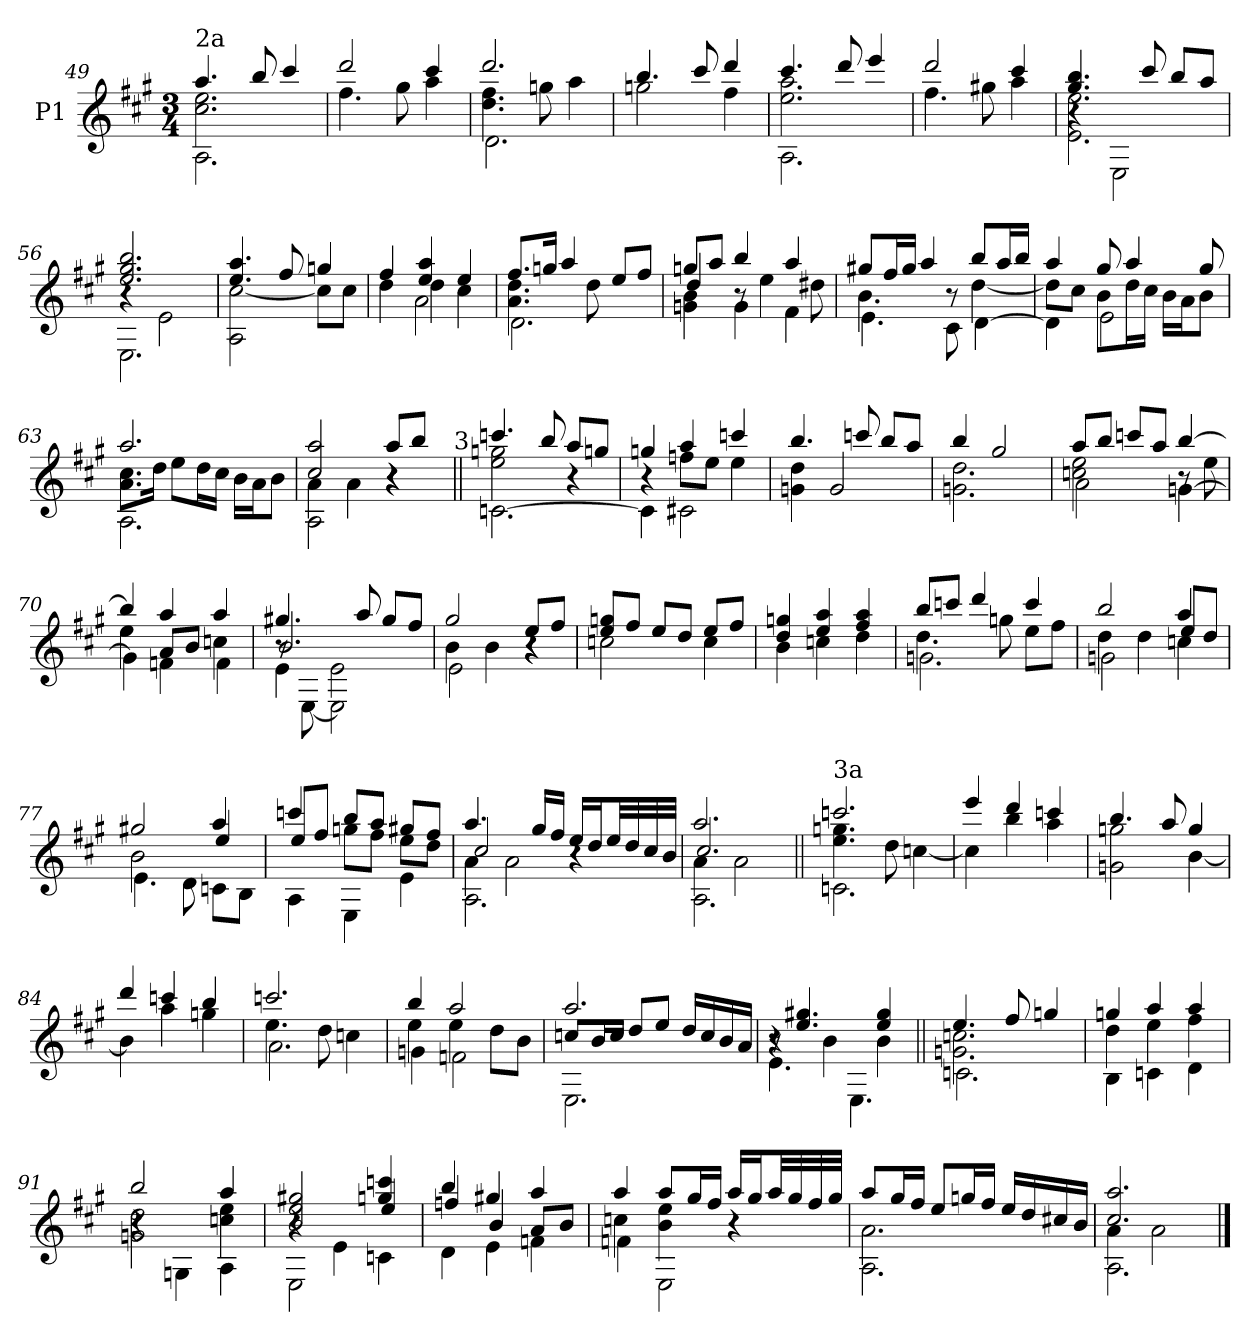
**kern
*part1
*staff1
*I"P1
!!LO:PB:g=z
*clefG2
*ITrd7c12
*k[f#c#g#]
*A:
*M3/4
=49
*^
*	*^
!LO:TX:a:t=2a	!	!
4.ai/	2.c#i\ 2.ei	2.AAi\
8bi/	.	.
4cc#i/	.	.
*	*v	*v
=50	=50
2ddi/	4.f#i\
.	8g#i\
4cc#i/	4ai\
=51	=51
*	*^
2.ddi/	4.di\ 4.f#i	2.Di\
.	8gni\	.
.	4ai\	.
*	*v	*v
=52	=52
4.bi/	2gni\
8cc#i/	.
4ddi/	4f#i\
=53	=53
*	*^
4.cc#i/	2.ei\ 2.ai	2.AAi\
8ddi/	.	.
4eei/	.	.
*	*v	*v
=54	=54
2ddi/	4.f#i\
.	8g#Xi\
4cc#i/	4ai\
=55	=55
*	*^
4.g#i/ 4.bi	2.Ei\ 2.ei	4r
.	.	2EEi\
8cc#i/	.	.
8bi/L	.	.
8ai/J	.	.
!!LO:LB:g=z	!!	!!
=56	=56	=56
2.ei/ 2.g#i 2.bi	4r	2.EEi\
.	2Ei\	.
*	*v	*v
=57	=57
4.ei/ 4.ai	2AAi\ [<2c#i
8f#i/	.
4gni/	8c#i\L]
.	8c#i\J
=58	=58
*	*^
4f#i/	4di\	4ryy
4ei/ 4ai	4di\	2Ai\
4ei/	4c#i\	.
=59	=59	=59
8.f#i/L	4.Ai\ 4.di	2.Di\
16gni/Jk	.	.
4ai/	.	.
.	8di\	.
8ei/L	4ryy	.
8f#i/J	.	.
=60	=60	=60
8gni/L	4di/	4Gni\ 4Bi
8ai/J	.	.
4bi/	8r	4Gi\
.	4ei\	.
4ai/	.	4F#i\
.	8d#Xi\	.
=61	=61	=61
8g#Xi/L	4.Bi\	4.Ei\
16f#i/L	.	.
16g#i/JJ	.	.
4ai/	.	.
.	8r	8C#i\
8bi/L	[<4di\	[<4Di\
16ai/L	.	.
16bi/JJ	.	.
!!LO:LB:g=z	!!	!!
=62	=62	=62
4ai/	8di\L]	4Di\]
.	8c#i\J	.
8g#i/	8Bi\L	2Ei\
4ai/	16di\L	.
.	16c#i\JJ	.
.	16Bi\LL	.
.	16Ai\J	.
8g#i/	8Bi\J	.
=63	=63	=63
2.ai/	8.Ai\ 8.c#iL	2.AAi\
.	16di\Jk	.
.	8ei\L	.
.	16di\L	.
.	16c#i\JJ	.
.	16Bi\LL	.
.	16Ai\J	.
.	8Bi\J	.
=64	=64	=64
*	*	*^
2c#i/ 2ai	4Ai\	2AAi\	2ryy
.	4Ai\	.	.
8ai/L	4r	4r	8ryy
8bi/J	.	.	16ryy
.	.	.	32ryy
.	.	.	64ryy
.	.	.	128...ryy
!	!	!	!LO:TX:a:t=3
.	.	.	1024ryy
*	*	*v	*v
=65||	=65||	=65||
4.ccni/	2ei\ 2gni	[<2.Cni\
8bi/	.	.
8ai/L	4r	.
8gni/J	.	.
=66	=66	=66
4gni/	4r	4Cni\]
4ai/	8fni\L	2C#i\
.	8ei\J	.
4ccni/	4ei\	.
*	*v	*v
!!LO:LB:g=z
=67	=67
4.bi/	4Gni\ 4di
.	2Gi/
8ccni/	.
8bi/L	.
8ai/J	.
=68	=68
4bi/	2.Gni\ 2.di
2g#i/	.
=69	=69
*	*^
8ai/L	2cni\ 2ei	2Ai\
8bi/J	.	.
8ccni/L	.	.
8ai/J	.	.
[>4bi/	8r	[<4Gni\
.	8ei\	.
=70	=70	=70
4bi/]	4ei\	4Gni\]
4ai/	8Ai/L	4Fni\
.	8Bi/J	.
4ai/	4cni\	4Fi\
=71	=71	=71
*	*	*^
4.g#Xi/	2.Bi/	4Ei\	8r
.	.	.	[<8EEi\
.	.	2Ei\	2EEi\]
8ai/	.	.	.
8g#i/L	.	.	.
8f#i/J	.	.	.
*	*	*v	*v
=72	=72	=72
2g#i/	4Bi\	2Ei\
.	4Bi\	.
8ei/L	4r	4r
8f#i/J	.	.
*	*v	*v
!!LO:LB:g=z
=73	=73
8ei/ 8gniL	2cni\
8f#i/J	.
8ei/L	.
8di/J	.
8ei/L	4ci\
8f#i/J	.
=74	=74
4di/ 4gni	4Bi\
4ei/ 4ai	4cni\
4f#i/ 4ai	4di\
=75	=75
*	*^
8bi/L	4.di\	2.Gni\
8ccni/J	.	.
4ddi/	.	.
.	8gni\	.
4cci/	8ei\L	.
.	8f#i\J	.
=76	=76	=76
2bi/	4di\	2Gni\
.	4di\	.
4ai/	8ei/L	4cni\
.	8di/J	.
=77	=77	=77
2g#Xi/	2Bi\	4.Ei\
.	.	8Di\
4ai/	4ei/	8Cni\L
.	.	8BBi\J
=78	=78	=78
4ccni/	8ei/L	4AAi\
.	8f#i/J	.
8bi/L	8gni\L	4EEi\
8ai/J	8f#i\J	.
8g#Xi/L	8ei\L	4Ei\
8f#i/J	8di\J	.
!!LO:LB:g=z	!!	!!
=79	=79	=79
*	*	*^
4.ai/	2c#i/	4Ai\	2.AAi\
.	.	2Ai\	.
16g#i/LL	.	.	.
16f#i/JJ	.	.	.
16ei/LL	4r	.	.
16di/J	.	.	.
32ei/LL	.	.	.
32di/	.	.	.
32c#i/	.	.	.
32Bi/JJJ	.	.	.
=80	=80	=80	=80
2.ai/	2.c#i/	4Ai\	2.AAi\
.	.	2Ai\	.
*	*	*v	*v
=81||	=81||	=81||
!LO:TX:a:t=3a	!	!
2.ccni/	4.ei\ 4.gni	2.Cni\
.	8di\	.
.	[<4cni\	.
*	*v	*v
=82	=82
4eei/	4cni\]
4ddi/	4bi\
4ccni/	4ai\
=83	=83
4.bi/	2Gni\ 2gni
8ai/	.
4gi/	[<4Bi\
=84	=84
4ddi/	4Bi\]
4ccni/	4ai\
4bi/	4gni\
=85	=85
*	*^
2.ccni/	4.ei\	2.Ai\
.	8di\	.
.	4cni\	.
!!LO:LB:g=z	!!	!!
=86	=86	=86
4bi/	4ei\	4Gni\
2ai/	4ei\	2Fni\
.	8di\L	.
.	8Bi\J	.
=87	=87	=87
2.ai/	8cni/L	2.EEi\
.	16Bi/L	.
.	16ci/JJ	.
.	8di/L	.
.	8ei/J	.
.	16di/LL	.
.	16ci/	.
.	16Bi/	.
.	16Ai/JJ	.
=88	=88	=88
8r	4r	4.Ei\
4.ei/ 4.g#Xi	.	.
.	4Bi\	.
.	.	4.EEi\
4ei/ 4g#i	4Bi\	.
=89||	=89||	=89||
4.ei/	2.Gni\ 2.cni	2.Cni\
8f#i/	.	.
4gni/	.	.
=90	=90	=90
4gni/	4di\	4BBi\
4ai/	4ei\	4Cni\
4ai/	4f#i\	4Di\
=91	=91	=91
2bi/	2Gni\ 2di	4r
.	.	4GGni\
4ai/	4cni\ 4ei	4AAi\
!!LO:LB:g=z	!!	!!
=92	=92	=92
2Bi/ 2ei 2g#Xi	4r	2EEi\
.	4Ei\	.
4gni/ 4ccni	4ei/	4Cni\
=93	=93	=93
4bi/	4fni/	4Di\
4g#Xi/	4Bi/	4Ei\
4ai/	8Ai/L	4Fni\
.	8Bi/J	.
=94	=94	=94
4ai/	4cni\	4Fni\
8ai/L	4Bi\ 4ei	2EEi\
16g#i/L	.	.
16f#i/JJ	.	.
16ai/LL	4r	.
16g#i/J	.	.
32ai/LL	.	.
32g#i/	.	.
32f#i/	.	.
32g#i/JJJ	.	.
=95	=95	=95
8ai/L	2.Ai\	2.AAi\
16g#i/L	.	.
16f#i/JJ	.	.
8ei/L	.	.
16gni/L	.	.
16f#i/JJ	.	.
16ei/LL	.	.
16di/	.	.
16c#Xi/	.	.
16Bi/JJ	.	.
=96	=96	=96
2.c#i/ 2.ai	4Ai\	2.AAi\
.	2Ai\	.
*v	*v	*v
==
*-
